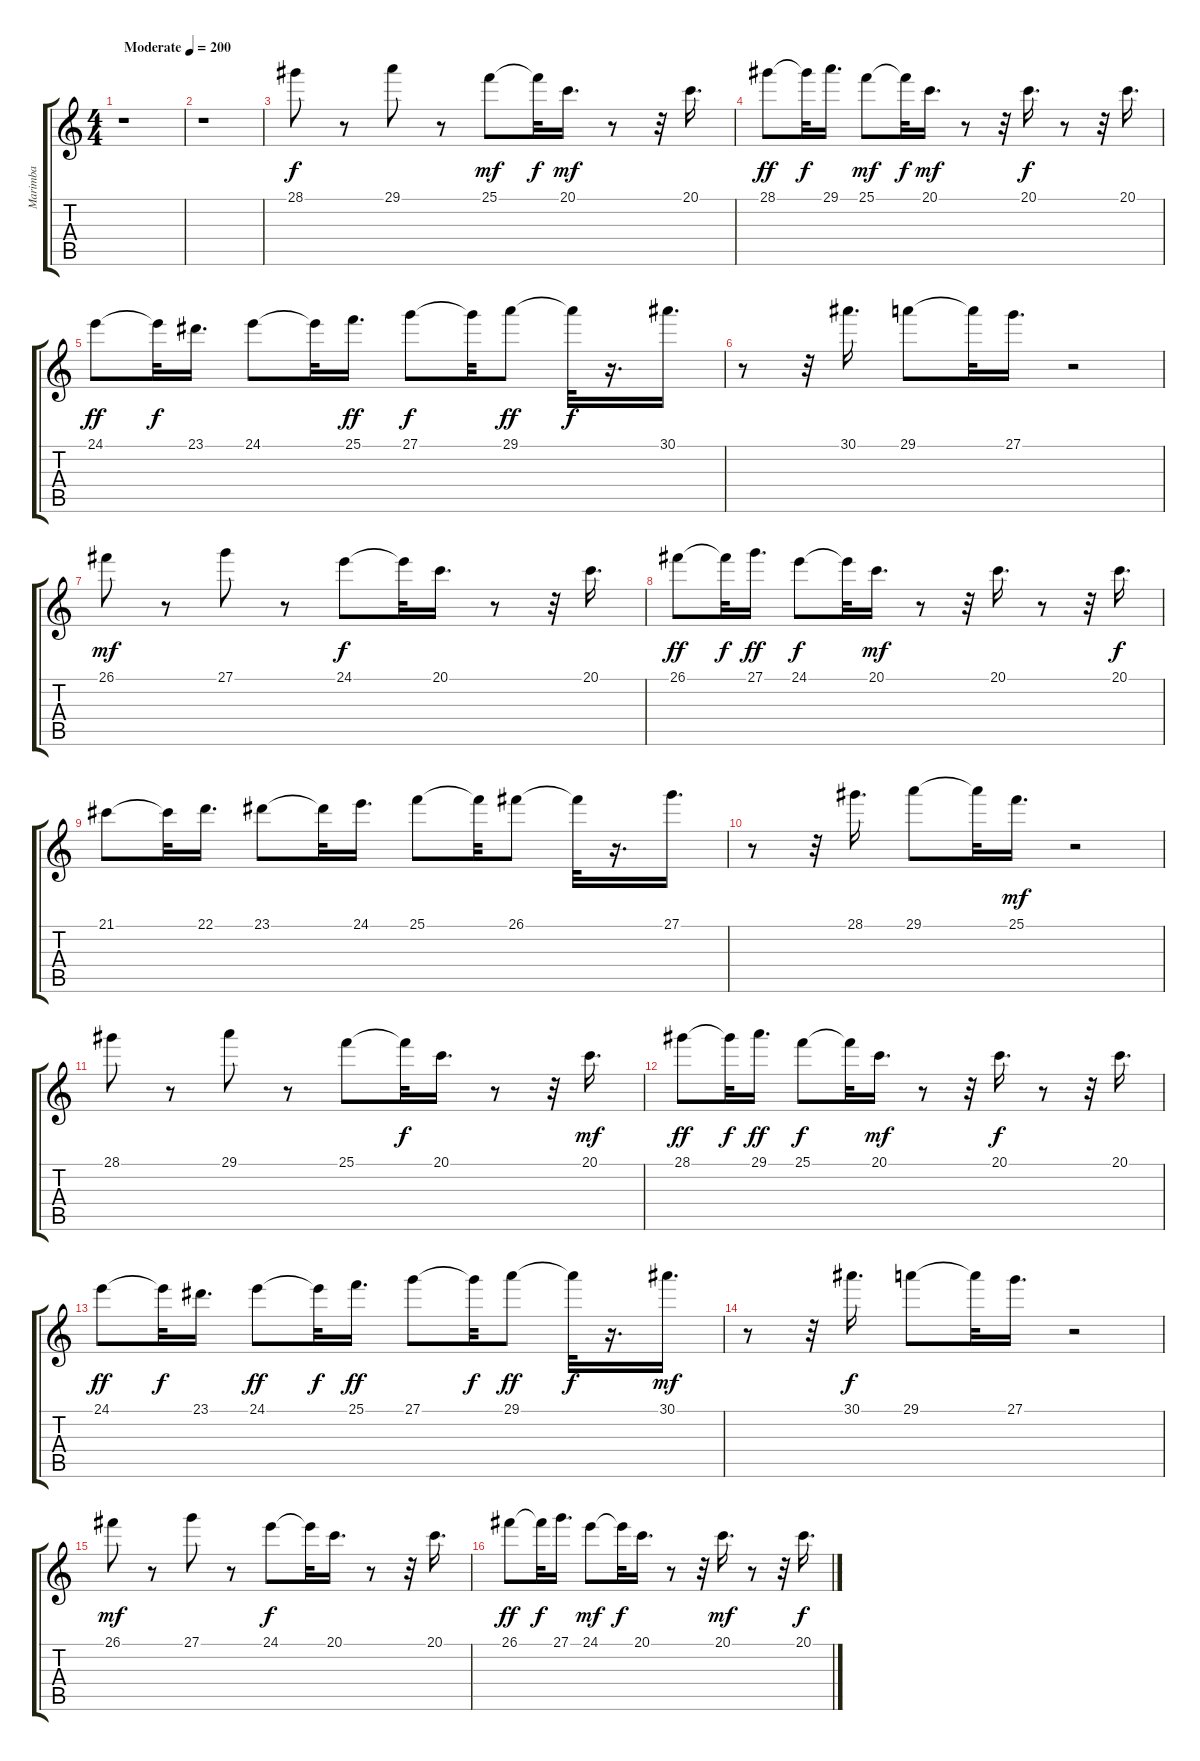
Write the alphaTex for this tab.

\track ("Marimba" "Marimba") {instrument marimba}
\staff {score tabs}
\tuning (E4 B3 G3 D3 A2 E2) {hide}
\ts (4 4)
\tempo (200 "Moderate")
\clef g2
\ks c
r.1{dy f instrument marimba} |
r.1 |
28.1.8 r.8 29.1.8 r.8 25.1.8{dy mf} 25.1{t}.32{dy f} 20.1.16{d dy mf} r.8 r.32 20.1.16{d} |
28.1.8{dy ff} 28.1{t}.32{dy f} 29.1.16{d} 25.1.8{dy mf} 25.1{t}.32{dy f} 20.1.16{d dy mf} r.8 r.32 20.1.16{d dy f} r.8 r.32 20.1.16{d} |
24.1.8{dy ff} 24.1{t}.32{dy f} 23.1.16{d} 24.1.8 24.1{t}.32 25.1.16{d dy ff} 27.1.8{dy f} 27.1{t}.32 29.1.8{dy ff} 29.1{t}.32{dy f} r.16{d} 30.1.16{d} |
r.8 r.32 30.1.16{d} 29.1.8 29.1{t}.32 27.1.16{d} r.2 |
26.1.8{dy mf} r.8 27.1.8 r.8 24.1.8{dy f} 24.1{t}.32 20.1.16{d} r.8 r.32 20.1.16{d} |
26.1.8{dy ff} 26.1{t}.32{dy f} 27.1.16{d dy ff} 24.1.8{dy f} 24.1{t}.32 20.1.16{d dy mf} r.8 r.32 20.1.16{d} r.8 r.32 20.1.16{d dy f} |
21.1.8 21.1{t}.32 22.1.16{d} 23.1.8 23.1{t}.32 24.1.16{d} 25.1.8 25.1{t}.32 26.1.8 26.1{t}.32 r.16{d} 27.1.16{d} |
r.8 r.32 28.1.16{d} 29.1.8 29.1{t}.32 25.1.16{d dy mf} r.2 |
28.1.8 r.8 29.1.8 r.8 25.1.8 25.1{t}.32{dy f} 20.1.16{d} r.8 r.32 20.1.16{d dy mf} |
28.1.8{dy ff} 28.1{t}.32{dy f} 29.1.16{d dy ff} 25.1.8{dy f} 25.1{t}.32 20.1.16{d dy mf} r.8 r.32 20.1.16{d dy f} r.8 r.32 20.1.16{d} |
24.1.8{dy ff} 24.1{t}.32{dy f} 23.1.16{d} 24.1.8{dy ff} 24.1{t}.32{dy f} 25.1.16{d dy ff} 27.1.8 27.1{t}.32{dy f} 29.1.8{dy ff} 29.1{t}.32{dy f} r.16{d} 30.1.16{d dy mf} |
r.8 r.32 30.1.16{d dy f} 29.1.8 29.1{t}.32 27.1.16{d} r.2 |
26.1.8{dy mf} r.8 27.1.8 r.8 24.1.8{dy f} 24.1{t}.32 20.1.16{d} r.8 r.32 20.1.16{d} |
26.1.8{dy ff} 26.1{t}.32{dy f} 27.1.16{d} 24.1.8{dy mf} 24.1{t}.32{dy f} 20.1.16{d} r.8 r.32 20.1.16{d dy mf} r.8 r.32 20.1.16{d dy f}
